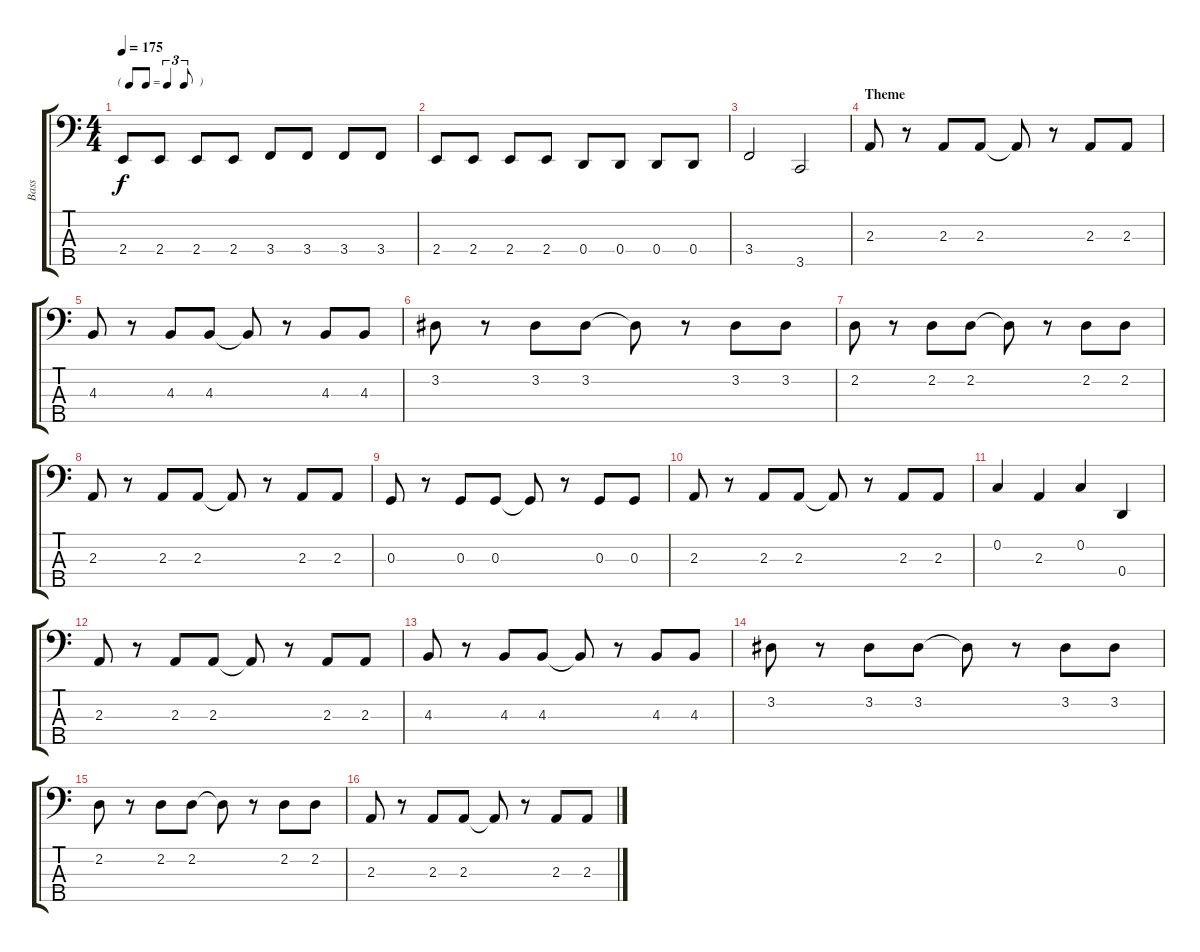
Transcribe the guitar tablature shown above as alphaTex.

\track ("Bass" "Bass") {instrument electricbassfinger}
\staff {score tabs}
\tuning (F2 C2 G1 D1 A0) {hide}
\ts (4 4)
\tf triplet8th
\tempo 175
\clef f4
\ks c
2.4.8{dy f} 2.4.8 2.4.8 2.4.8 3.4.8 3.4.8 3.4.8 3.4.8 |
2.4.8 2.4.8 2.4.8 2.4.8 0.4.8 0.4.8 0.4.8 0.4.8 |
3.4.2 3.5.2 |
\section ("" "Theme")
2.3.8 r.8 2.3.8 2.3.8 2.3{t}.8 r.8 2.3.8 2.3.8 |
4.3.8 r.8 4.3.8 4.3.8 4.3{t}.8 r.8 4.3.8 4.3.8 |
3.2.8 r.8 3.2.8 3.2.8 3.2{t}.8 r.8 3.2.8 3.2.8 |
2.2.8 r.8 2.2.8 2.2.8 2.2{t}.8 r.8 2.2.8 2.2.8 |
2.3.8 r.8 2.3.8 2.3.8 2.3{t}.8 r.8 2.3.8 2.3.8 |
0.3.8 r.8 0.3.8 0.3.8 0.3{t}.8 r.8 0.3.8 0.3.8 |
2.3.8 r.8 2.3.8 2.3.8 2.3{t}.8 r.8 2.3.8 2.3.8 |
0.2.4 2.3.4 0.2.4 0.4.4 |
2.3.8 r.8 2.3.8 2.3.8 2.3{t}.8 r.8 2.3.8 2.3.8 |
4.3.8 r.8 4.3.8 4.3.8 4.3{t}.8 r.8 4.3.8 4.3.8 |
3.2.8 r.8 3.2.8 3.2.8 3.2{t}.8 r.8 3.2.8 3.2.8 |
2.2.8 r.8 2.2.8 2.2.8 2.2{t}.8 r.8 2.2.8 2.2.8 |
2.3.8 r.8 2.3.8 2.3.8 2.3{t}.8 r.8 2.3.8 2.3.8
